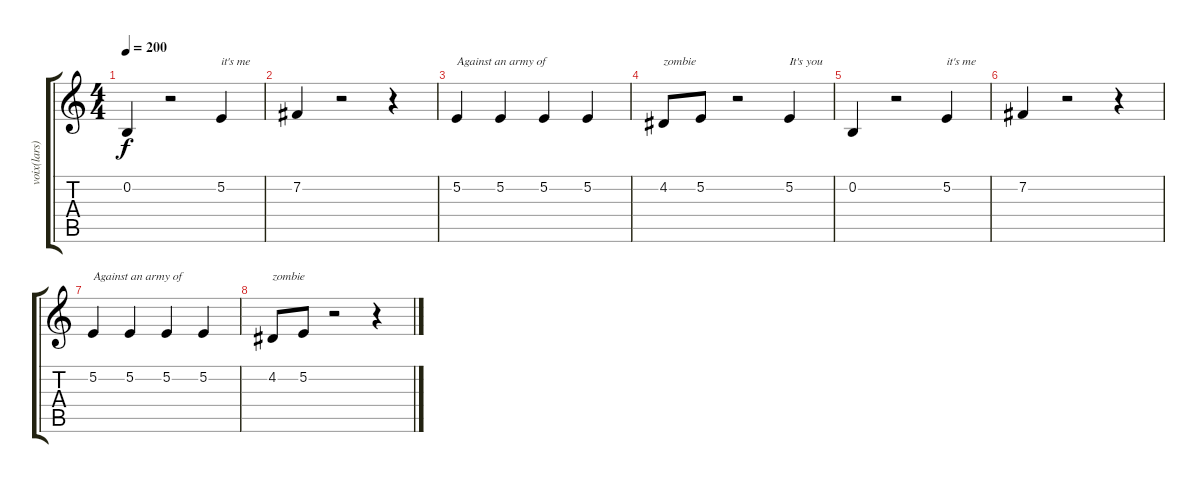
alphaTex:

\track ("voix(lars)" "voix(lars)") {instrument clarinet}
\staff {score tabs}
\tuning (E4 B3 G3 D3 A2 E2) {hide}
\ts (4 4)
\tempo 200
\clef g2
\ks c
0.2.4{dy f} r.2 5.2.4{txt "it's me"} |
7.2.4 r.2 r.4 |
5.2.4{txt "Against an army of"} 5.2.4 5.2.4 5.2.4 |
4.2.8{txt "zombie"} 5.2.8 r.2 5.2.4{txt "It's you"} |
0.2.4 r.2 5.2.4{txt "it's me"} |
7.2.4 r.2 r.4 |
5.2.4{txt "Against an army of"} 5.2.4 5.2.4 5.2.4 |
4.2.8{txt "zombie"} 5.2.8 r.2 r.4
